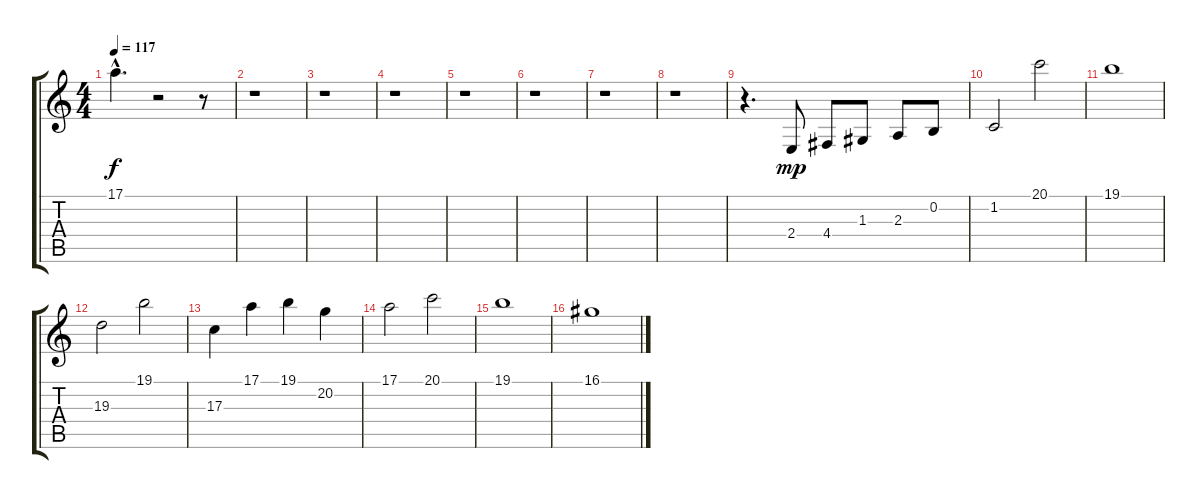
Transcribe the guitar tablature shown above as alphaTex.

\track "" {instrument stringensemble1}
\staff {score tabs}
\tuning (E4 B3 G3 D3 A2 E2) {hide}
\ts (4 4)
\tempo 117
\clef g2
\ks c
17.1{hac t}.4{d dy f} r.2 r.8 |
r.1 |
r.1 |
r.1 |
r.1 |
r.1 |
r.1 |
r.1 |
r.4{d} 2.4.8{dy mp} 4.4.8 1.3.8 2.3.8 0.2.8 |
1.2.2 20.1.2 |
19.1.1 |
19.3.2 19.1.2 |
17.3.4 17.1.4 19.1.4 20.2.4 |
17.1.2 20.1.2 |
19.1.1 |
16.1.1
